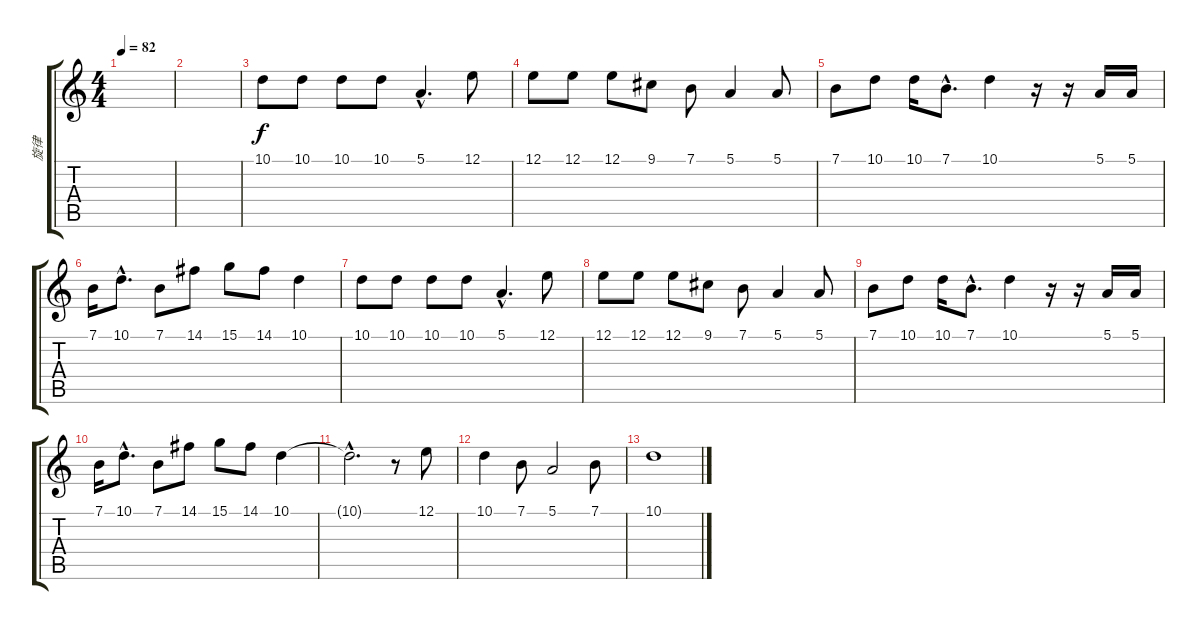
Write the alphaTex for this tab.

\track ("旋律" "旋律") {instrument sopranosax}
\staff {score tabs}
\tuning (E4 B3 G3 D3 A2 E2) {hide}
\ts (4 4)
\tempo 82
\clef g2
\ks c
|
|
10.1.8 10.1.8 10.1.8 10.1.8 5.1{hac}.4{d} 12.1.8 |
12.1.8 12.1.8 12.1.8 9.1.8 7.1.8 5.1.4 5.1.8 |
7.1.8 10.1.8 10.1.16 7.1{hac}.8{d} 10.1.4 r.16 r.16 5.1.16 5.1.16 |
7.1.16 10.1{hac}.8{d} 7.1.8 14.1.8 15.1.8 14.1.8 10.1.4 |
10.1.8 10.1.8 10.1.8 10.1.8 5.1{hac}.4{d} 12.1.8 |
12.1.8 12.1.8 12.1.8 9.1.8 7.1.8 5.1.4 5.1.8 |
7.1.8 10.1.8 10.1.16 7.1{hac}.8{d} 10.1.4 r.16 r.16 5.1.16 5.1.16 |
7.1.16 10.1{hac}.8{d} 7.1.8 14.1.8 15.1.8 14.1.8 10.1.4 |
10.1{hac t}.2{d} r.8 12.1.8 |
10.1.4 7.1.8 5.1.2 7.1.8 |
10.1.1
